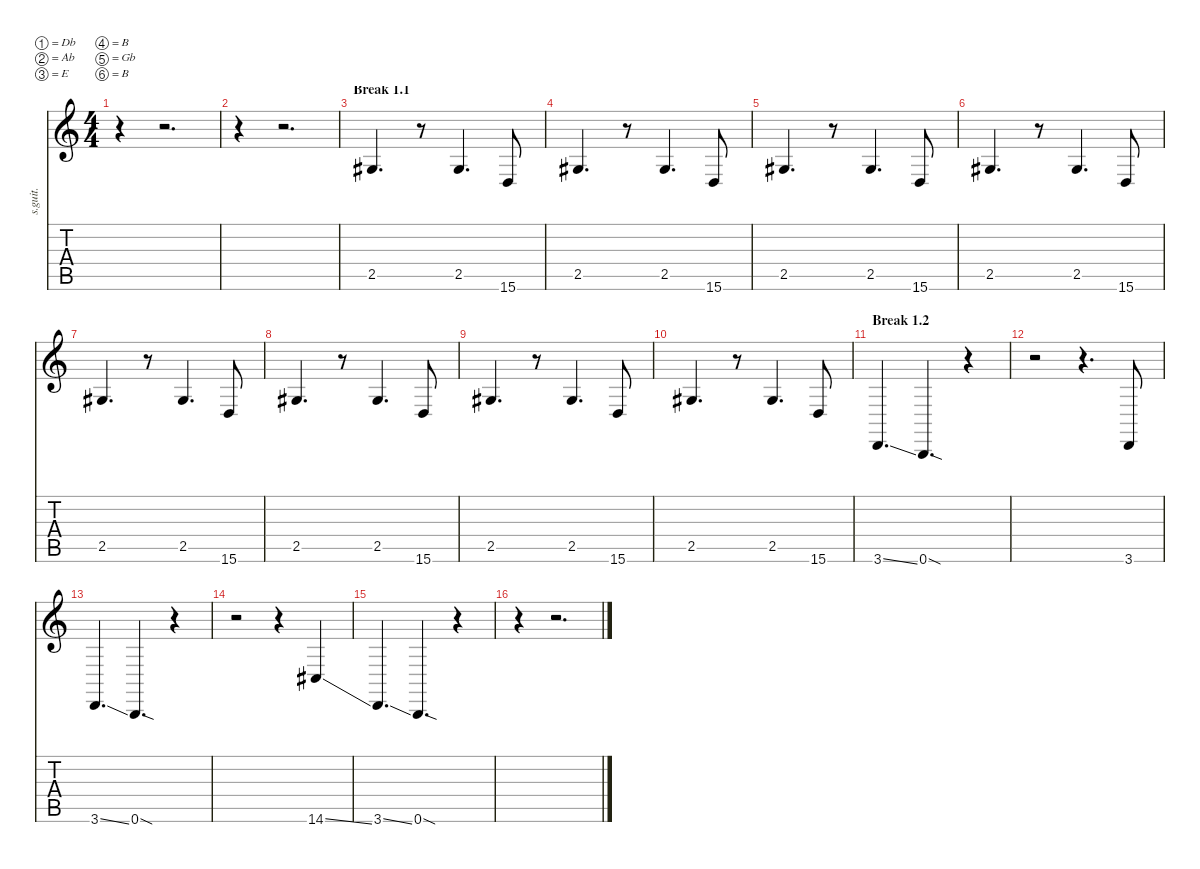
\defaultSystemsLayout 4
\hideDynamics
\bracketExtendMode nobrackets
\track ("Craig Jones" "s.guit.") {instrument lead2sawtooth}
\staff {score tabs}
\tuning (Db6 Ab3 E3 B2 Gb2 B0)
\displaytranspose 12
\ts (4 4)
\tempo (210 hide)
\clef g2
\ks c
r.4{dy fff} r.2{d} |
r.4 r.2{d} |
\section ("" "Break 1.1")
2.5{acc #}.4{d lyrics (0 "") lyrics (1 "") lyrics (2 "") lyrics (3 "") lyrics (4 "")} r.8 2.5{acc #}.4{d lyrics (0 "") lyrics (1 "") lyrics (2 "") lyrics (3 "") lyrics (4 "")} 15.6.8{lyrics (0 "") lyrics (1 "") lyrics (2 "") lyrics (3 "") lyrics (4 "")} |
2.5{acc #}.4{d lyrics (0 "") lyrics (1 "") lyrics (2 "") lyrics (3 "") lyrics (4 "")} r.8 2.5{acc #}.4{d lyrics (0 "") lyrics (1 "") lyrics (2 "") lyrics (3 "") lyrics (4 "")} 15.6.8{lyrics (0 "") lyrics (1 "") lyrics (2 "") lyrics (3 "") lyrics (4 "")} |
2.5{acc #}.4{d lyrics (0 "") lyrics (1 "") lyrics (2 "") lyrics (3 "") lyrics (4 "")} r.8 2.5{acc #}.4{d lyrics (0 "") lyrics (1 "") lyrics (2 "") lyrics (3 "") lyrics (4 "")} 15.6.8{lyrics (0 "") lyrics (1 "") lyrics (2 "") lyrics (3 "") lyrics (4 "")} |
2.5{acc #}.4{d lyrics (0 "") lyrics (1 "") lyrics (2 "") lyrics (3 "") lyrics (4 "")} r.8 2.5{acc #}.4{d lyrics (0 "") lyrics (1 "") lyrics (2 "") lyrics (3 "") lyrics (4 "")} 15.6.8{lyrics (0 "") lyrics (1 "") lyrics (2 "") lyrics (3 "") lyrics (4 "")} |
2.5{acc #}.4{d lyrics (0 "") lyrics (1 "") lyrics (2 "") lyrics (3 "") lyrics (4 "")} r.8 2.5{acc #}.4{d lyrics (0 "") lyrics (1 "") lyrics (2 "") lyrics (3 "") lyrics (4 "")} 15.6.8{lyrics (0 "") lyrics (1 "") lyrics (2 "") lyrics (3 "") lyrics (4 "")} |
2.5{acc #}.4{d lyrics (0 "") lyrics (1 "") lyrics (2 "") lyrics (3 "") lyrics (4 "")} r.8 2.5{acc #}.4{d lyrics (0 "") lyrics (1 "") lyrics (2 "") lyrics (3 "") lyrics (4 "")} 15.6.8{lyrics (0 "") lyrics (1 "") lyrics (2 "") lyrics (3 "") lyrics (4 "")} |
2.5{acc #}.4{d lyrics (0 "") lyrics (1 "") lyrics (2 "") lyrics (3 "") lyrics (4 "")} r.8 2.5{acc #}.4{d lyrics (0 "") lyrics (1 "") lyrics (2 "") lyrics (3 "") lyrics (4 "")} 15.6.8{lyrics (0 "") lyrics (1 "") lyrics (2 "") lyrics (3 "") lyrics (4 "")} |
2.5{acc #}.4{d lyrics (0 "") lyrics (1 "") lyrics (2 "") lyrics (3 "") lyrics (4 "")} r.8 2.5{acc #}.4{d lyrics (0 "") lyrics (1 "") lyrics (2 "") lyrics (3 "") lyrics (4 "")} 15.6.8{lyrics (0 "") lyrics (1 "") lyrics (2 "") lyrics (3 "") lyrics (4 "")} |
\section ("" "Break 1.2")
\tempo (188 hide)
3.6{ss}.4{d lyrics (0 "") lyrics (1 "") lyrics (2 "") lyrics (3 "") lyrics (4 "")} 0.6{sod}.4{d lyrics (0 "") lyrics (1 "") lyrics (2 "") lyrics (3 "") lyrics (4 "")} r.4 |
r.2 r.4{d} 3.6.8{lyrics (0 "") lyrics (1 "") lyrics (2 "") lyrics (3 "") lyrics (4 "")} |
3.6{ss}.4{d lyrics (0 "") lyrics (1 "") lyrics (2 "") lyrics (3 "") lyrics (4 "")} 0.6{sod}.4{d lyrics (0 "") lyrics (1 "") lyrics (2 "") lyrics (3 "") lyrics (4 "")} r.4 |
r.2 r.4 14.6{ss acc #}.4{lyrics (0 "") lyrics (1 "") lyrics (2 "") lyrics (3 "") lyrics (4 "")} |
\tempo (195 hide)
3.6{ss}.4{d lyrics (0 "") lyrics (1 "") lyrics (2 "") lyrics (3 "") lyrics (4 "")} 0.6{sod}.4{d lyrics (0 "") lyrics (1 "") lyrics (2 "") lyrics (3 "") lyrics (4 "")} r.4 |
r.4 r.2{d}
